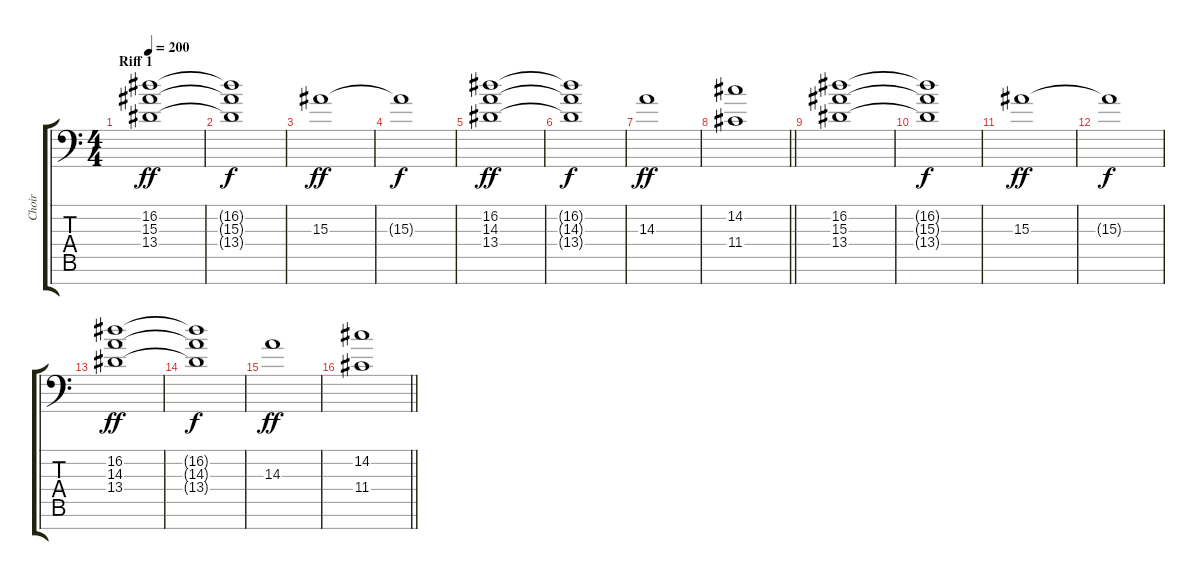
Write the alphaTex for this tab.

\track ("Choir" "Choir") {instrument pad4choir}
\staff {score tabs}
\tuning (C8 B3 G3 D3 A2 E2 A-1) {hide}
\ts (4 4)
\section ("" "Riff 1")
\tempo 200
\clef f4
\ks c
(16.2 15.3 13.4).1{dy ff} |
(16.2{t} 15.3{t} 13.4{t}).1{dy f} |
15.3.1{dy ff} |
15.3{t}.1{dy f} |
(16.2 14.3 13.4).1{dy ff} |
(16.2{t} 14.3{t} 13.4{t}).1{dy f} |
14.3.1{dy ff} |
\barLineRight lightlight
(14.2 11.4).1 |
(16.2 15.3 13.4).1 |
(16.2{t} 15.3{t} 13.4{t}).1{dy f} |
15.3.1{dy ff} |
15.3{t}.1{dy f} |
(16.2 14.3 13.4).1{dy ff} |
(16.2{t} 14.3{t} 13.4{t}).1{dy f} |
14.3.1{dy ff} |
\barLineRight lightlight
(14.2 11.4).1
